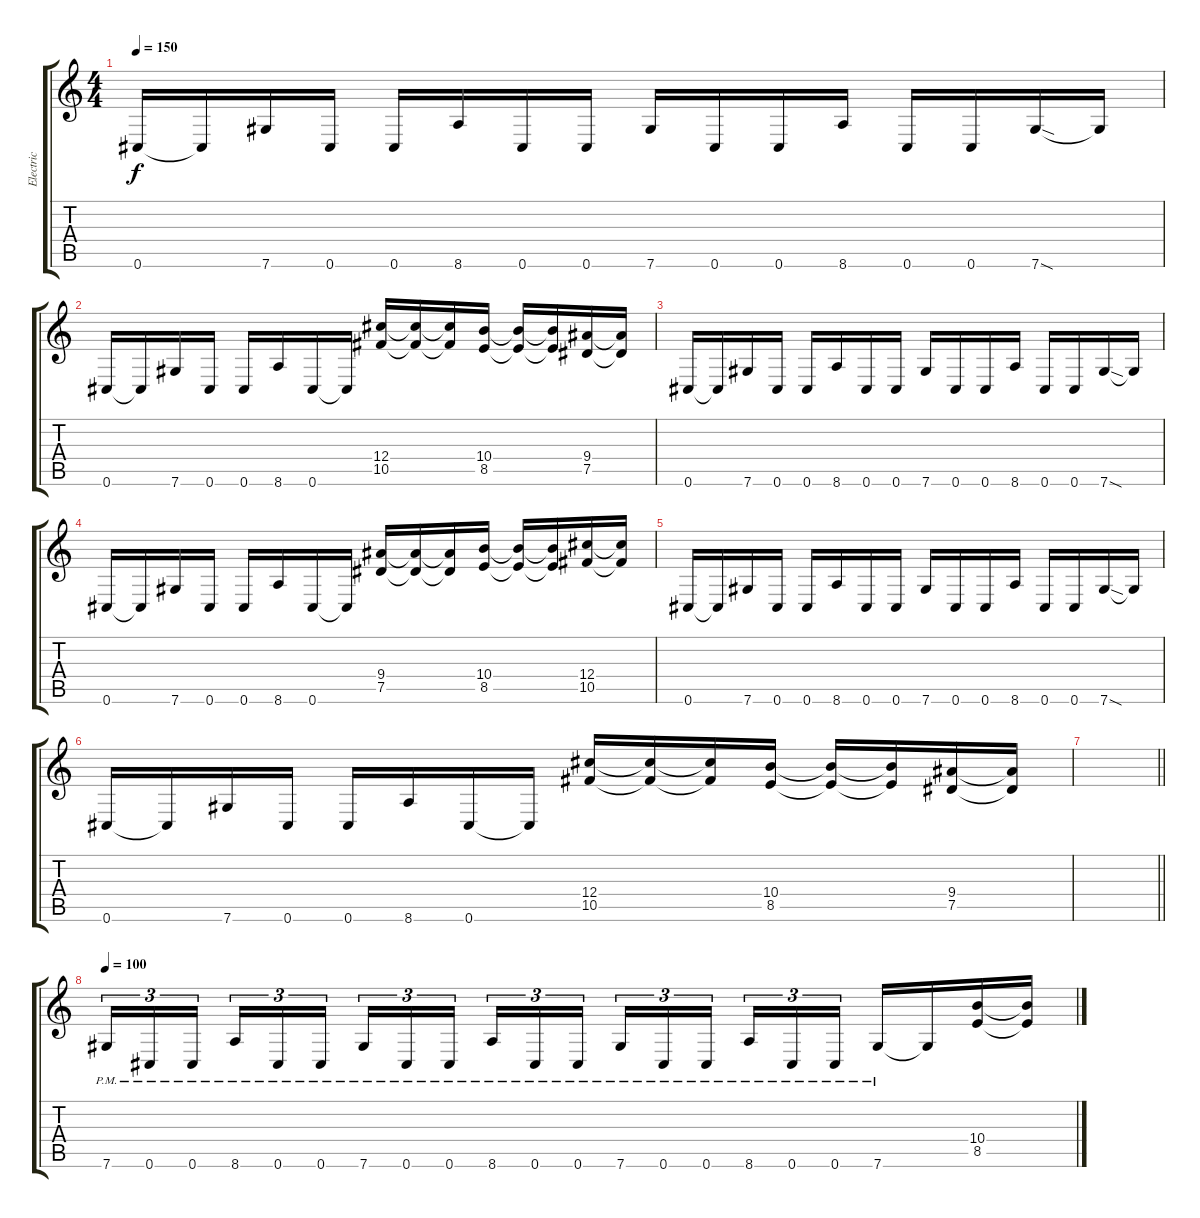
\track ("Electric" "Electric") {instrument distortionguitar}
\staff {score tabs}
\tuning (Eb4 Bb3 Gb3 Db3 Ab2 Db2) {hide}
\ts (4 4)
\tempo 150
\clef g2
\ks c
0.6.16{dy f} 0.6{t}.16 7.6.16 0.6.16 0.6.16 8.6.16 0.6.16 0.6.16 7.6.16 0.6.16 0.6.16 8.6.16 0.6.16 0.6.16 7.6{sod}.16 7.6{t}.16 |
0.6.16 0.6{t}.16 7.6.16 0.6.16 0.6.16 8.6.16 0.6.16 0.6{t}.16 (12.4 10.5).16 (12.4{t} 10.5{t}).16 (12.4{t} 10.5{t}).16 (10.4 8.5).16 (10.4{t} 8.5{t}).16 (10.4{t} 8.5{t}).16 (9.4 7.5).16 (9.4{t} 7.5{t}).16 |
0.6.16 0.6{t}.16 7.6.16 0.6.16 0.6.16 8.6.16 0.6.16 0.6.16 7.6.16 0.6.16 0.6.16 8.6.16 0.6.16 0.6.16 7.6{sod}.16 7.6{t}.16 |
0.6.16 0.6{t}.16 7.6.16 0.6.16 0.6.16 8.6.16 0.6.16 0.6{t}.16 (9.4 7.5).16 (9.4{t} 7.5{t}).16 (9.4{t} 7.5{t}).16 (10.4 8.5).16 (10.4{t} 8.5{t}).16 (10.4{t} 8.5{t}).16 (12.4 10.5).16 (12.4{t} 10.5{t}).16 |
0.6.16 0.6{t}.16 7.6.16 0.6.16 0.6.16 8.6.16 0.6.16 0.6.16 7.6.16 0.6.16 0.6.16 8.6.16 0.6.16 0.6.16 7.6{sod}.16 7.6{t}.16 |
0.6.16 0.6{t}.16 7.6.16 0.6.16 0.6.16 8.6.16 0.6.16 0.6{t}.16 (12.4 10.5).16 (12.4{t} 10.5{t}).16 (12.4{t} 10.5{t}).16 (10.4 8.5).16 (10.4{t} 8.5{t}).16 (10.4{t} 8.5{t}).16 (9.4 7.5).16 (9.4{t} 7.5{t}).16 |
\barLineRight lightlight
|
\tempo 100
7.6{pm}.16{tu (3 2) beam Up} 0.6{pm}.16{tu (3 2) beam Up} 0.6{pm}.16{tu (3 2) beam Up beam splitsecondary} 8.6{pm}.16{tu (3 2) beam Up} 0.6{pm}.16{tu (3 2) beam Up} 0.6{pm}.16{tu (3 2) beam Up} 7.6{pm}.16{tu (3 2) beam Up} 0.6{pm}.16{tu (3 2) beam Up} 0.6{pm}.16{tu (3 2) beam Up beam splitsecondary} 8.6{pm}.16{tu (3 2) beam Up} 0.6{pm}.16{tu (3 2) beam Up} 0.6{pm}.16{tu (3 2) beam Up} 7.6{pm}.16{tu (3 2) beam Up} 0.6{pm}.16{tu (3 2) beam Up} 0.6{pm}.16{tu (3 2) beam Up beam splitsecondary} 8.6{pm}.16{tu (3 2) beam Up} 0.6{pm}.16{tu (3 2) beam Up} 0.6{pm}.16{tu (3 2) beam Up} 7.6{pm}.16{beam Up} 7.6{t}.16{beam Up} (10.4 8.5).16 (10.4{t} 8.5{t}).16
